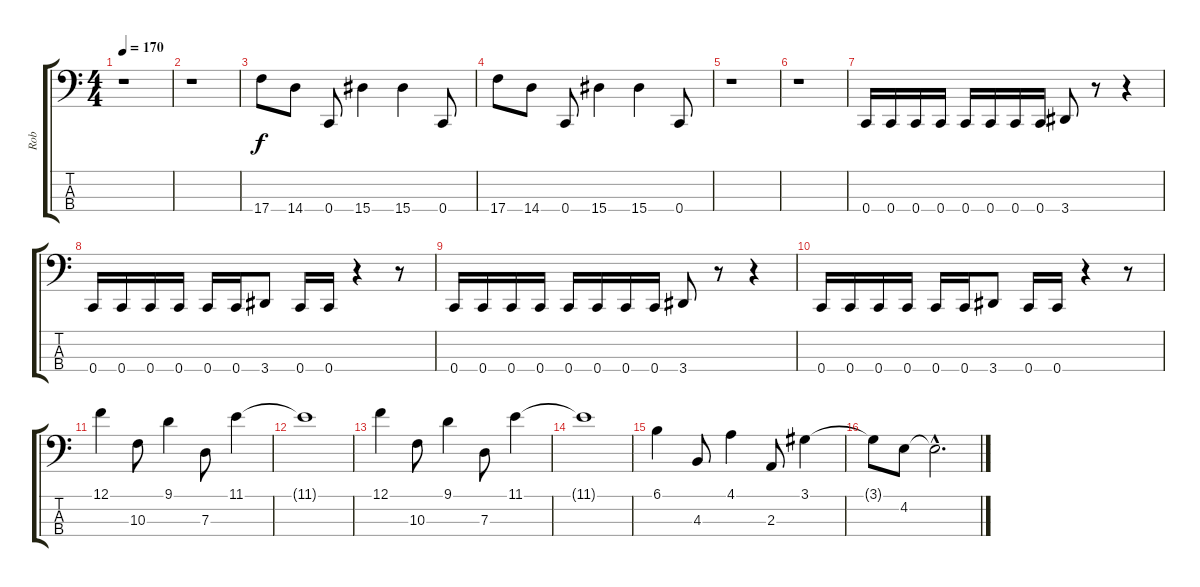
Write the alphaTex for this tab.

\track ("Rob" "Rob") {instrument electricbassfinger}
\staff {score tabs}
\tuning (F2 C2 G1 C1) {hide}
\ts (4 4)
\tempo 170
\clef f4
\ks c
r.1{dy f} |
r.1 |
17.4.8 14.4.8 0.4.8 15.4.4 15.4.4 0.4.8 |
17.4.8 14.4.8 0.4.8 15.4.4 15.4.4 0.4.8 |
r.1 |
r.1 |
0.4.16 0.4.16 0.4.16 0.4.16 0.4.16 0.4.16 0.4.16 0.4.16 3.4.8 r.8 r.4 |
0.4.16 0.4.16 0.4.16 0.4.16 0.4.16 0.4.16 3.4.8 0.4.16 0.4.16 r.4 r.8 |
0.4.16 0.4.16 0.4.16 0.4.16 0.4.16 0.4.16 0.4.16 0.4.16 3.4.8 r.8 r.4 |
0.4.16 0.4.16 0.4.16 0.4.16 0.4.16 0.4.16 3.4.8 0.4.16 0.4.16 r.4 r.8 |
12.1.4 10.3.8 9.1.4 7.3.8 11.1.4 |
11.1{t}.1 |
12.1.4 10.3.8 9.1.4 7.3.8 11.1.4 |
11.1{t}.1 |
6.1.4 4.3.8 4.1.4 2.3.8 3.1.4 |
3.1{t}.8 4.2.8 4.2{hac t}.2{d}
